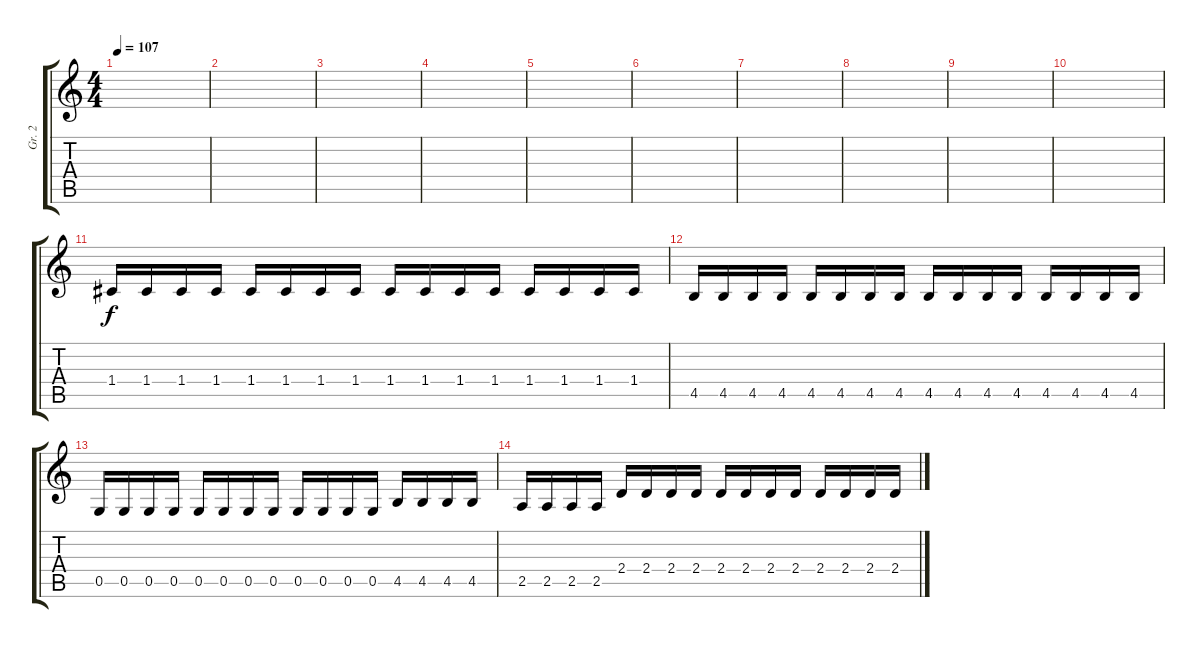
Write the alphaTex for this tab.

\track ("Gr. 2" "Gr. 2") {instrument overdrivenguitar}
\staff {score tabs}
\tuning (D4 A3 F3 C3 G2 C2) {hide}
\ts (4 4)
\tempo 107
\clef g2
\ks c
|
|
|
|
|
|
|
|
|
|
1.4.16 1.4.16 1.4.16 1.4.16 1.4.16 1.4.16 1.4.16 1.4.16 1.4.16 1.4.16 1.4.16 1.4.16 1.4.16 1.4.16 1.4.16 1.4.16 |
4.5.16 4.5.16 4.5.16 4.5.16 4.5.16 4.5.16 4.5.16 4.5.16 4.5.16 4.5.16 4.5.16 4.5.16 4.5.16 4.5.16 4.5.16 4.5.16 |
0.5.16 0.5.16 0.5.16 0.5.16 0.5.16 0.5.16 0.5.16 0.5.16 0.5.16 0.5.16 0.5.16 0.5.16 4.5.16 4.5.16 4.5.16 4.5.16 |
2.5.16 2.5.16 2.5.16 2.5.16 2.4.16 2.4.16 2.4.16 2.4.16 2.4.16 2.4.16 2.4.16 2.4.16 2.4.16 2.4.16 2.4.16 2.4.16
